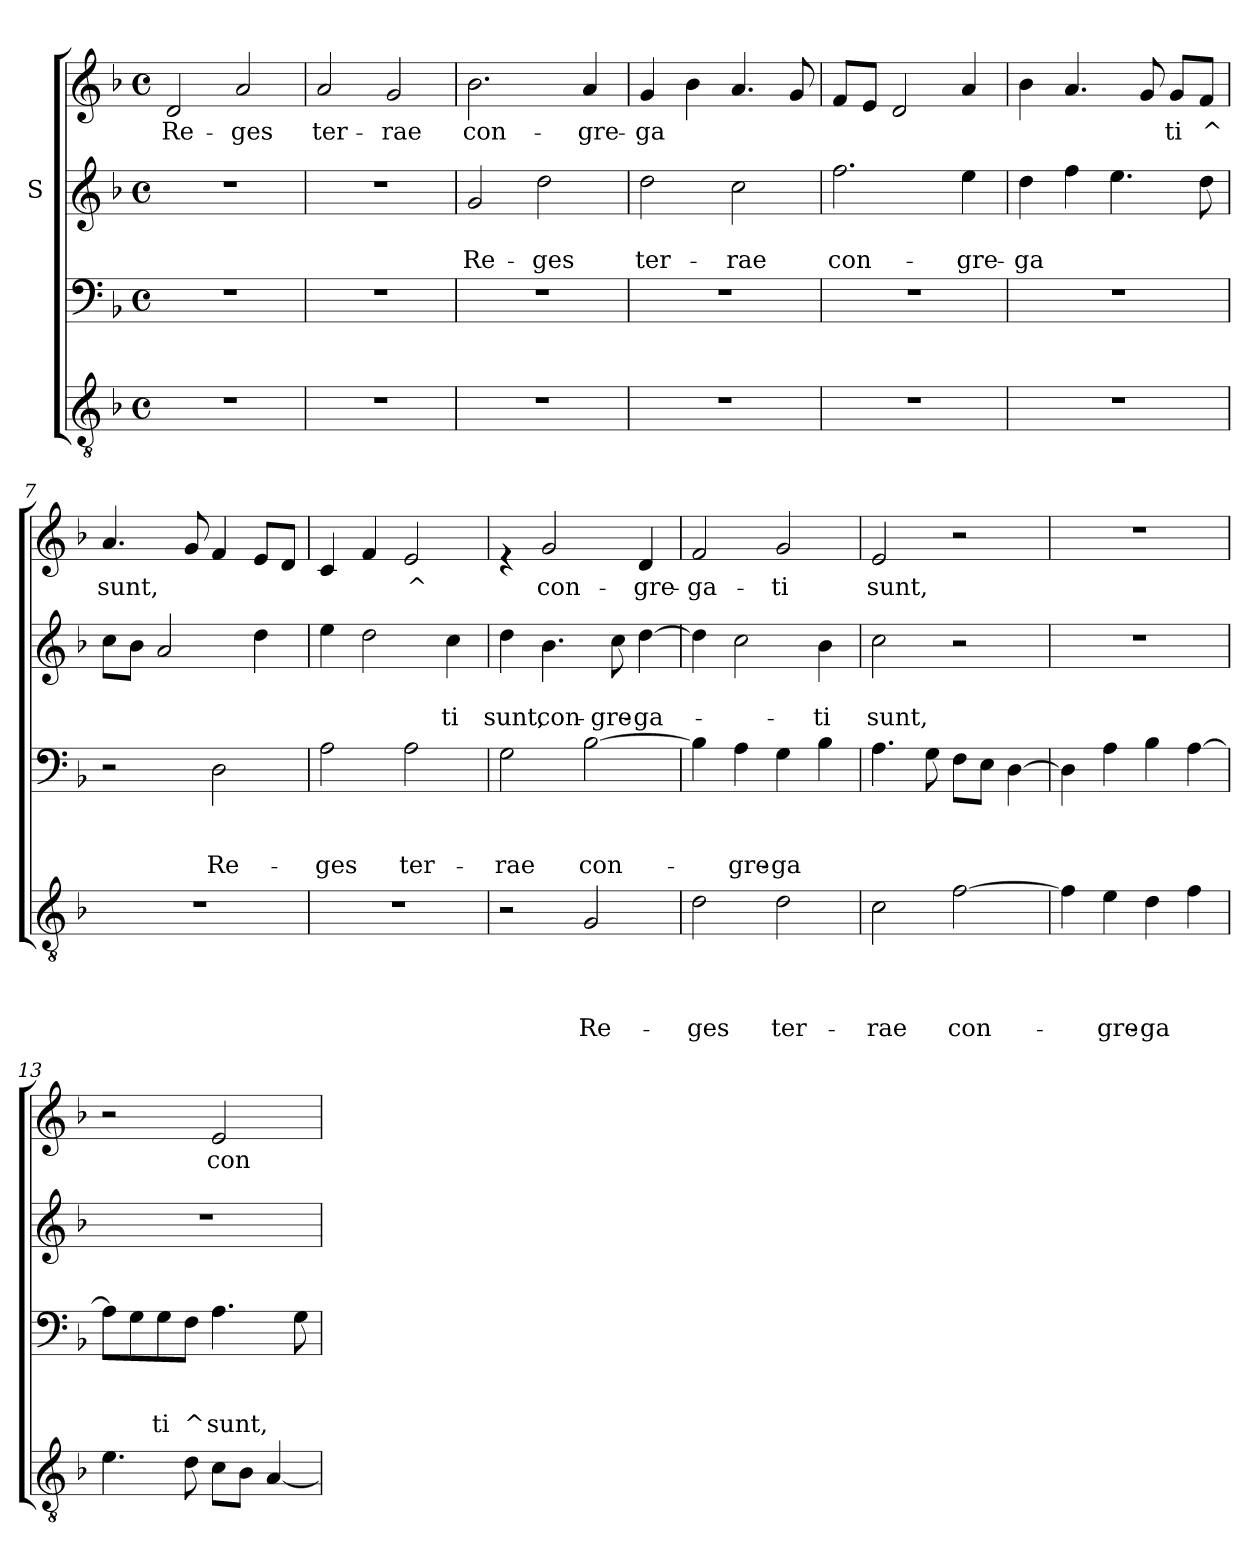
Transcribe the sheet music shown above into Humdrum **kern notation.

**kern	**text	**text	**text	**text	**kern	**text	**text	**text	**kern	**text	**text	**kern	**text
*part4	*part4	*part4	*part4	*part4	*part3	*part3	*part3	*part3	*part2	*part2	*part2	*part1	*part1
*staff4	*staff4	*staff4	*staff4	*staff4	*staff3	*staff3	*staff3	*staff3	*staff2	*staff2	*staff2	*staff1	*staff1
*	*	*	*	*	*	*	*	*	*I"S	*	*	*	*
*clefGv2	*	*	*	*	*clefF4	*	*	*	*clefG2	*	*	*clefG2	*
*k[b-]	*	*	*	*	*k[b-]	*	*	*	*k[b-]	*	*	*k[b-]	*
*F:	*	*	*	*	*F:	*	*	*	*F:	*	*	*F:	*
*M4/4	*	*	*	*	*M4/4	*	*	*	*M4/4	*	*	*M4/4	*
*met(c)	*	*	*	*	*met(c)	*	*	*	*met(c)	*	*	*met(c)	*
=1	=1	=1	=1	=1	=1	=1	=1	=1	=1	=1	=1	=1	=1
!	!	!	!	!	!	!	!	!	!	!	!	!	!LO:LY:b
1r	.	.	.	.	1r	.	.	.	1r	.	.	2d/	Re-
!	!	!	!	!	!	!	!	!	!	!	!	!	!LO:LY:b
.	.	.	.	.	.	.	.	.	.	.	.	2a/	-ges
=2	=2	=2	=2	=2	=2	=2	=2	=2	=2	=2	=2	=2	=2
!	!	!	!	!	!	!	!	!	!	!	!	!	!LO:LY:b
1r	.	.	.	.	1r	.	.	.	1r	.	.	2a/	ter-
!	!	!	!	!	!	!	!	!	!	!	!	!	!LO:LY:b
.	.	.	.	.	.	.	.	.	.	.	.	2g/	-rae
=3	=3	=3	=3	=3	=3	=3	=3	=3	=3	=3	=3	=3	=3
!	!	!	!	!	!	!	!	!	!	!	!LO:LY:b	!	!LO:LY:b
1r	.	.	.	.	1r	.	.	.	2g/	.	Re-	2.b-\	con-
!	!	!	!	!	!	!	!	!	!	!	!LO:LY:b	!	!
.	.	.	.	.	.	.	.	.	2dd\	.	-ges	.	.
!	!	!	!	!	!	!	!	!	!	!	!	!	!LO:LY:b
.	.	.	.	.	.	.	.	.	.	.	.	4a/	-gre-
=4	=4	=4	=4	=4	=4	=4	=4	=4	=4	=4	=4	=4	=4
!	!	!	!	!	!	!	!	!	!	!	!LO:LY:b	!	!LO:LY:b
1r	.	.	.	.	1r	.	.	.	2dd\	.	ter-	4g/	-ga
.	.	.	.	.	.	.	.	.	.	.	.	4b-\	.
!	!	!	!	!	!	!	!	!	!	!	!LO:LY:b	!	!
.	.	.	.	.	.	.	.	.	2cc\	.	-rae	4.a/	.
.	.	.	.	.	.	.	.	.	.	.	.	8g/	.
=5	=5	=5	=5	=5	=5	=5	=5	=5	=5	=5	=5	=5	=5
!	!	!	!	!	!	!	!	!	!	!	!LO:LY:b	!	!
1r	.	.	.	.	1r	.	.	.	2.ff\	.	con-	8f/L	.
.	.	.	.	.	.	.	.	.	.	.	.	8e/J	.
.	.	.	.	.	.	.	.	.	.	.	.	2d/	.
!	!	!	!	!	!	!	!	!	!	!	!LO:LY:b	!	!
.	.	.	.	.	.	.	.	.	4ee\	.	-gre-	4a/	.
=6	=6	=6	=6	=6	=6	=6	=6	=6	=6	=6	=6	=6	=6
!	!	!	!	!	!	!	!	!	!	!	!LO:LY:b	!	!
1r	.	.	.	.	1r	.	.	.	4dd\	.	-ga	4b-\	.
.	.	.	.	.	.	.	.	.	4ff\	.	.	4.a/	.
.	.	.	.	.	.	.	.	.	4.ee\	.	.	.	.
.	.	.	.	.	.	.	.	.	.	.	.	8g/	.
!	!	!	!	!	!	!	!	!	!	!	!	!	!LO:LY:b
.	.	.	.	.	.	.	.	.	.	.	.	8g/L	ti
!	!	!	!	!	!	!	!	!	!	!	!	!	!LO:LY:b
.	.	.	.	.	.	.	.	.	8dd\	.	.	8f/J	^
!!LO:LB:g=z
=7	=7	=7	=7	=7	=7	=7	=7	=7	=7	=7	=7	=7	=7
!	!	!	!	!	!	!	!	!	!	!	!	!	!LO:LY:b
1r	.	.	.	.	2r	.	.	.	8cc\L	.	.	4.a/	sunt,
.	.	.	.	.	.	.	.	.	8b-\J	.	.	.	.
.	.	.	.	.	.	.	.	.	2a/	.	.	.	.
.	.	.	.	.	.	.	.	.	.	.	.	8g/	.
!	!	!	!	!	!	!	!	!LO:LY:b	!	!	!	!	!
.	.	.	.	.	2D\	.	.	Re-	.	.	.	4f/	.
.	.	.	.	.	.	.	.	.	4dd\	.	.	8e/L	.
.	.	.	.	.	.	.	.	.	.	.	.	8d/J	.
=8	=8	=8	=8	=8	=8	=8	=8	=8	=8	=8	=8	=8	=8
!	!	!	!	!	!	!	!	!LO:LY:b	!	!	!	!	!
1r	.	.	.	.	2A\	.	.	-ges	4ee\	.	.	4c/	.
.	.	.	.	.	.	.	.	.	2dd\	.	.	4f/	.
!	!	!	!	!	!	!	!	!LO:LY:b	!	!	!	!	!LO:LY:b
.	.	.	.	.	2A\	.	.	ter-	.	.	.	2e/	^
!	!	!	!	!	!	!	!	!	!	!	!LO:LY:b	!	!
.	.	.	.	.	.	.	.	.	4cc\	.	ti	.	.
=9	=9	=9	=9	=9	=9	=9	=9	=9	=9	=9	=9	=9	=9
!	!	!	!	!	!	!	!	!LO:LY:b	!	!	!LO:LY:b	!	!
2r	.	.	.	.	2G\	.	.	-rae	4dd\	.	sunt,	4re	.
!	!	!	!	!	!	!	!	!	!	!	!LO:LY:b	!	!LO:LY:b
.	.	.	.	.	.	.	.	.	4.b-\	.	con-	2g/	con-
!	!	!	!	!LO:LY:b	!	!	!	!LO:LY:b	!	!	!	!	!
2G/	.	.	.	Re-	[>2B-\	.	.	con-	.	.	.	.	.
!	!	!	!	!	!	!	!	!	!	!	!LO:LY:b	!	!
.	.	.	.	.	.	.	.	.	8cc\	.	-gre-	.	.
!	!	!	!	!	!	!	!	!	!	!	!LO:LY:b	!	!LO:LY:b
.	.	.	.	.	.	.	.	.	[>4dd\	.	-ga-	4d/	-gre-
=10	=10	=10	=10	=10	=10	=10	=10	=10	=10	=10	=10	=10	=10
!	!	!	!	!LO:LY:b	!	!	!	!	!	!	!	!	!LO:LY:b
2d\	.	.	.	-ges	4B-\]	.	.	.	4dd\]	.	.	2f/	-ga-
!	!	!	!	!	!	!	!	!LO:LY:b	!	!	!	!	!
.	.	.	.	.	4A\	.	.	-gre-	2cc\	.	.	.	.
!	!	!	!	!LO:LY:b	!	!	!	!LO:LY:b	!	!	!	!	!LO:LY:b
2d\	.	.	.	ter-	4G\	.	.	-ga	.	.	.	2g/	-ti
!	!	!	!	!	!	!	!	!	!	!	!LO:LY:b	!	!
.	.	.	.	.	4B-\	.	.	.	4b-\	.	-ti	.	.
=11	=11	=11	=11	=11	=11	=11	=11	=11	=11	=11	=11	=11	=11
!	!	!	!	!LO:LY:b	!	!	!	!	!	!	!LO:LY:b	!	!LO:LY:b
2c\	.	.	.	-rae	4.A\	.	.	.	2cc\	.	sunt,	2e/	sunt,
.	.	.	.	.	8G\	.	.	.	.	.	.	.	.
!	!	!	!	!LO:LY:b	!	!	!	!	!	!	!	!	!
[>2f\	.	.	.	con-	8F\L	.	.	.	2r	.	.	2r	.
.	.	.	.	.	8E\J	.	.	.	.	.	.	.	.
.	.	.	.	.	[>4D\	.	.	.	.	.	.	.	.
!!LO:LB:g=z
=12	=12	=12	=12	=12	=12	=12	=12	=12	=12	=12	=12	=12	=12
4f\]	.	.	.	.	4D\]	.	.	.	1r	.	.	1r	.
!	!	!	!	!LO:LY:b	!	!	!	!	!	!	!	!	!
4e\	.	.	.	-gre-	4A\	.	.	.	.	.	.	.	.
!	!	!	!	!LO:LY:b	!	!	!	!	!	!	!	!	!
4d\	.	.	.	-ga	4B-\	.	.	.	.	.	.	.	.
4f\	.	.	.	.	[>4A\	.	.	.	.	.	.	.	.
=13	=13	=13	=13	=13	=13	=13	=13	=13	=13	=13	=13	=13	=13
4.e\	.	.	.	.	8A\L]	.	.	.	1r	.	.	2r	.
.	.	.	.	.	8G\	.	.	.	.	.	.	.	.
!	!	!	!	!	!	!	!	!LO:LY:b	!	!	!	!	!
.	.	.	.	.	8G\	.	.	ti	.	.	.	.	.
!	!	!	!	!	!	!	!	!LO:LY:b	!	!	!	!	!
8d\	.	.	.	.	8F\J	.	.	^	.	.	.	.	.
!	!	!	!	!	!	!	!	!LO:LY:b	!	!	!	!	!LO:LY:b
8c\L	.	.	.	.	4.A\	.	.	sunt,	.	.	.	2e/	con-
8B-\J	.	.	.	.	.	.	.	.	.	.	.	.	.
[<4A/	.	.	.	.	.	.	.	.	.	.	.	.	.
.	.	.	.	.	8G\	.	.	.	.	.	.	.	.
=	=	=	=	=	=	=	=	=	=	=	=	=	=
*-	*-	*-	*-	*-	*-	*-	*-	*-	*-	*-	*-	*-	*-
